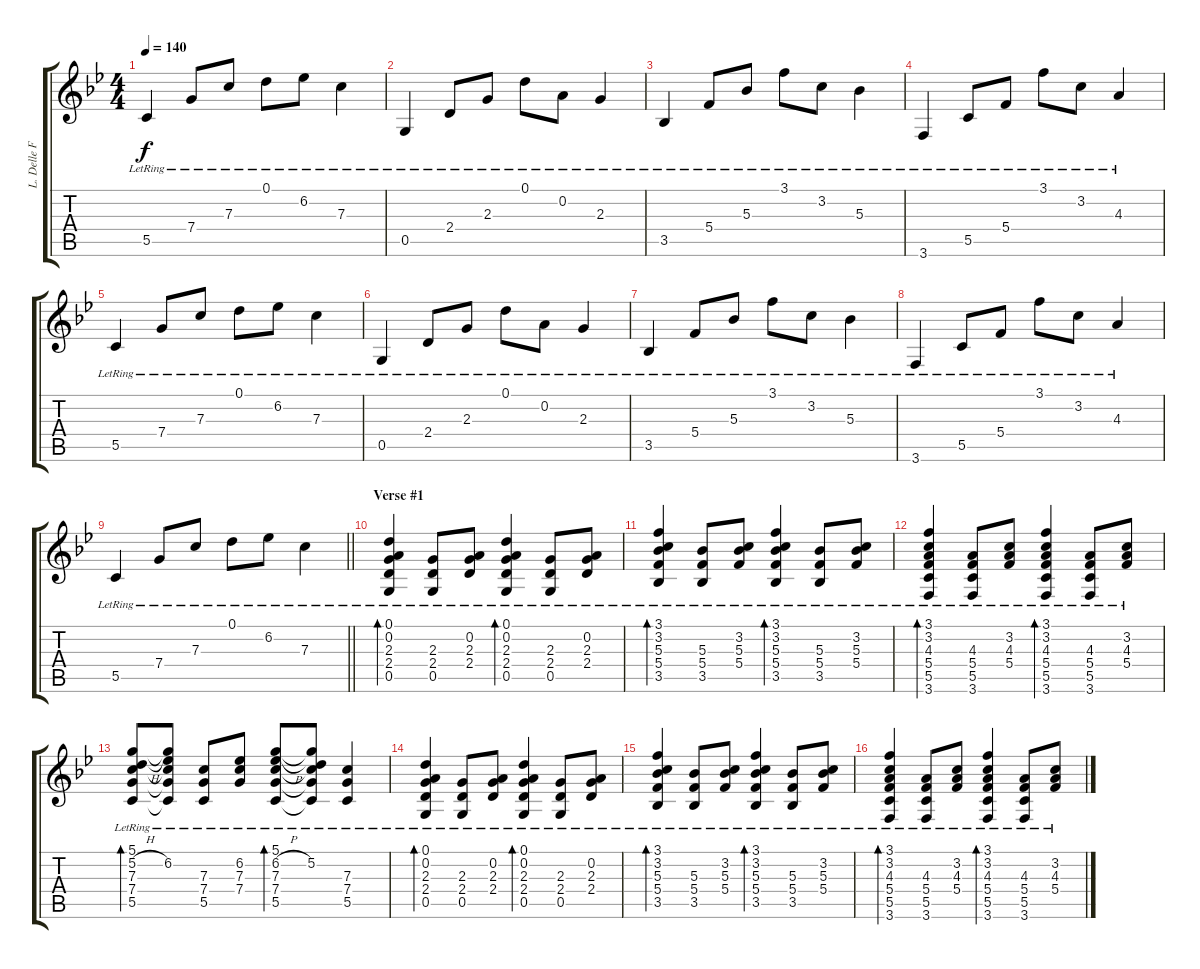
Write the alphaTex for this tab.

\track ("L. Delle Fave (Clean Guitar L)" "L. Delle F") {instrument electricguitarclean}
\staff {score tabs}
\tuning (D4 A3 F3 C3 G2 D2) {hide}
\ts (4 4)
\tempo 140
\clef g2
\ks gminor
5.5{lr}.4{dy f} 7.4{lr}.8 7.3{lr}.8 0.1{lr}.8 6.2{lr}.8 7.3{lr}.4 |
0.5{lr}.4 2.4{lr}.8 2.3{lr}.8 0.1{lr}.8 0.2{lr}.8 2.3{lr}.4 |
3.5{lr}.4 5.4{lr}.8 5.3{lr}.8 3.1{lr}.8 3.2{lr}.8 5.3{lr}.4 |
3.6{lr}.4 5.5{lr}.8 5.4{lr}.8 3.1{lr}.8 3.2{lr}.8 4.3{lr}.4 |
5.5{lr}.4 7.4{lr}.8 7.3{lr}.8 0.1{lr}.8 6.2{lr}.8 7.3{lr}.4 |
0.5{lr}.4 2.4{lr}.8 2.3{lr}.8 0.1{lr}.8 0.2{lr}.8 2.3{lr}.4 |
3.5{lr}.4 5.4{lr}.8 5.3{lr}.8 3.1{lr}.8 3.2{lr}.8 5.3{lr}.4 |
3.6{lr}.4 5.5{lr}.8 5.4{lr}.8 3.1{lr}.8 3.2{lr}.8 4.3{lr}.4 |
\barLineRight lightlight
5.5{lr}.4 7.4{lr}.8 7.3{lr}.8 0.1{lr}.8 6.2{lr}.8 7.3{lr}.4 |
\section ("" "Verse #1")
(0.1{lr} 0.2{lr} 2.3{lr} 2.4{lr} 0.5{lr}).4{bd 60} (2.3{lr} 2.4{lr} 0.5{lr}).8 (0.2{lr} 2.3{lr} 2.4{lr}).8 (0.1{lr} 0.2{lr} 2.3{lr} 2.4{lr} 0.5{lr}).4{bd 60} (2.3{lr} 2.4{lr} 0.5{lr}).8 (0.2{lr} 2.3{lr} 2.4{lr}).8 |
(3.1{lr} 3.2{lr} 5.3{lr} 5.4{lr} 3.5{lr}).4{bd 60} (5.3{lr} 5.4{lr} 3.5{lr}).8 (3.2{lr} 5.3{lr} 5.4{lr}).8 (3.1{lr} 3.2{lr} 5.3{lr} 5.4{lr} 3.5{lr}).4{bd 60} (5.3{lr} 5.4{lr} 3.5{lr}).8 (3.2{lr} 5.3{lr} 5.4{lr}).8 |
(3.1{lr} 3.2{lr} 4.3{lr} 5.4{lr} 5.5{lr} 3.6{lr}).4{bd 60} (4.3{lr} 5.4{lr} 5.5{lr} 3.6{lr}).8 (3.2{lr} 4.3{lr} 5.4{lr}).8 (3.1{lr} 3.2{lr} 4.3{lr} 5.4{lr} 5.5{lr} 3.6{lr}).4{bd 60} (4.3{lr} 5.4{lr} 5.5{lr} 3.6{lr}).8 (3.2{lr} 4.3{lr} 5.4{lr}).8 |
(5.1{lr} 5.2{h lr} 7.3{lr} 7.4{lr} 5.5{lr}).8{bd 60} (5.1{t} 6.2{lr} 7.3{t} 7.4{t} 5.5{t}).8 (7.3{lr} 7.4{lr} 5.5{lr}).8 (6.2{lr} 7.3{lr} 7.4{lr}).8 (5.1{lr} 6.2{h lr} 7.3{lr} 7.4{lr} 5.5{lr}).8{bd 60} (5.1{t} 5.2{lr} 7.3{t} 7.4{t} 5.5{t}).8 (7.3{lr} 7.4{lr} 5.5{lr}).4 |
(0.1{lr} 0.2{lr} 2.3{lr} 2.4{lr} 0.5{lr}).4{bd 60} (2.3{lr} 2.4{lr} 0.5{lr}).8 (0.2{lr} 2.3{lr} 2.4{lr}).8 (0.1{lr} 0.2{lr} 2.3{lr} 2.4{lr} 0.5{lr}).4{bd 60} (2.3{lr} 2.4{lr} 0.5{lr}).8 (0.2{lr} 2.3{lr} 2.4{lr}).8 |
(3.1{lr} 3.2{lr} 5.3{lr} 5.4{lr} 3.5{lr}).4{bd 60} (5.3{lr} 5.4{lr} 3.5{lr}).8 (3.2{lr} 5.3{lr} 5.4{lr}).8 (3.1{lr} 3.2{lr} 5.3{lr} 5.4{lr} 3.5{lr}).4{bd 60} (5.3{lr} 5.4{lr} 3.5{lr}).8 (3.2{lr} 5.3{lr} 5.4{lr}).8 |
(3.1{lr} 3.2{lr} 4.3{lr} 5.4{lr} 5.5{lr} 3.6{lr}).4{bd 60} (4.3{lr} 5.4{lr} 5.5{lr} 3.6{lr}).8 (3.2{lr} 4.3{lr} 5.4{lr}).8 (3.1{lr} 3.2{lr} 4.3{lr} 5.4{lr} 5.5{lr} 3.6{lr}).4{bd 60} (4.3{lr} 5.4{lr} 5.5{lr} 3.6{lr}).8 (3.2{lr} 4.3{lr} 5.4{lr}).8
